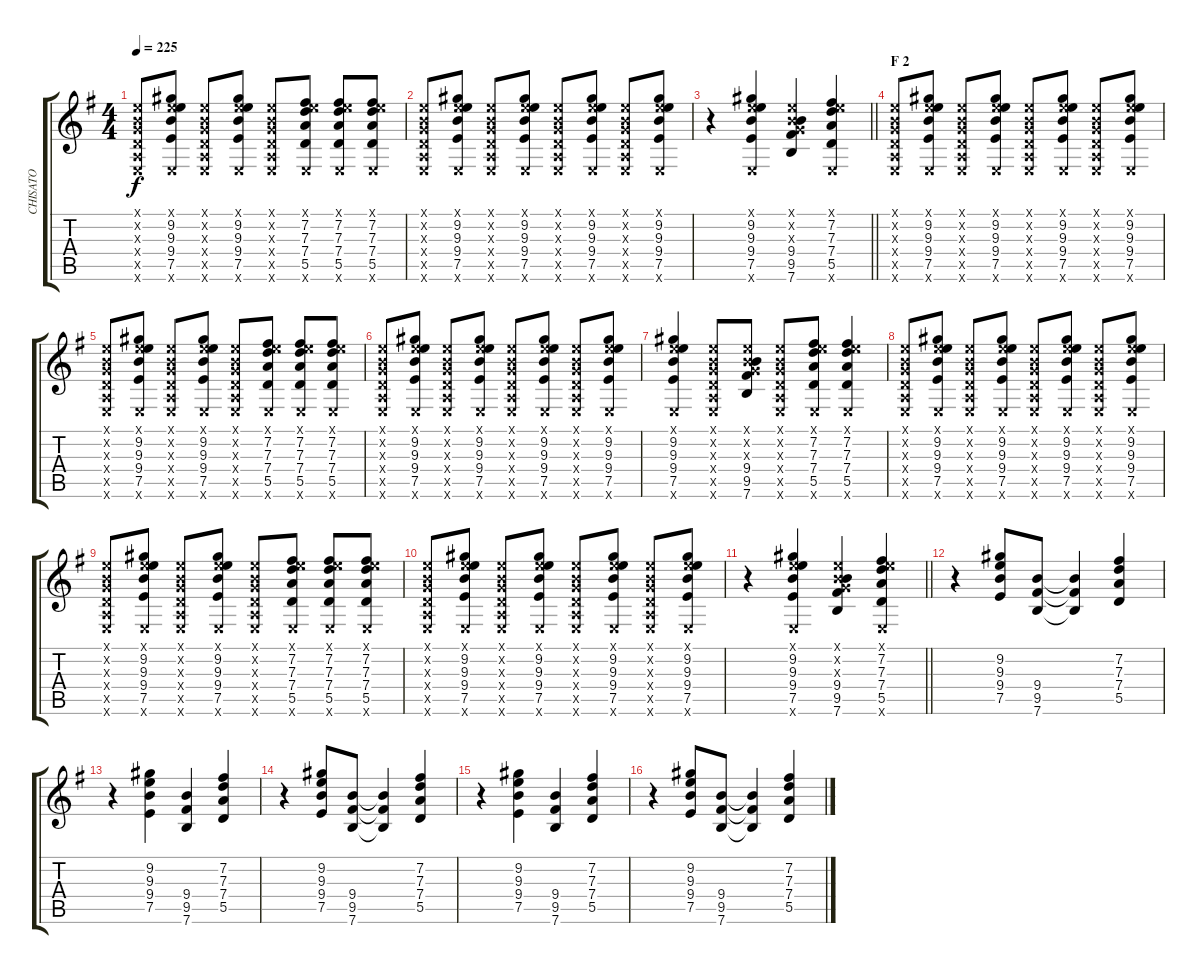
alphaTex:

\track ("CHISATO" "CHISATO") {instrument distortionguitar}
\staff {score tabs}
\tuning (E4 B3 G3 D3 A2 E2) {hide}
\ts (4 4)
\tempo 225
\clef g2
\ks g
(0.1{x} 0.2{x} 0.3{x} 0.4{x} 0.5{x} 0.6{x}).8{dy f} (0.1{x} 9.2 9.3 9.4 7.5 0.6{x}).8 (0.1{x} 0.2{x} 0.3{x} 0.4{x} 0.5{x} 0.6{x}).8 (0.1{x} 9.2 9.3 9.4 7.5 0.6{x}).8 (0.1{x} 0.2{x} 0.3{x} 0.4{x} 0.5{x} 0.6{x}).8 (0.1{x} 7.2 7.3 7.4 5.5 0.6{x}).8 (0.1{x} 7.2 7.3 7.4 5.5 0.6{x}).8 (0.1{x} 7.2 7.3 7.4 5.5 0.6{x}).8 |
(0.1{x} 0.2{x} 0.3{x} 0.4{x} 0.5{x} 0.6{x}).8 (0.1{x} 9.2 9.3 9.4 7.5 0.6{x}).8 (0.1{x} 0.2{x} 0.3{x} 0.4{x} 0.5{x} 0.6{x}).8 (0.1{x} 9.2 9.3 9.4 7.5 0.6{x}).8 (0.1{x} 0.2{x} 0.3{x} 0.4{x} 0.5{x} 0.6{x}).8 (0.1{x} 9.2 9.3 9.4 7.5 0.6{x}).8 (0.1{x} 0.2{x} 0.3{x} 0.4{x} 0.5{x} 0.6{x}).8 (0.1{x} 9.2 9.3 9.4 7.5 0.6{x}).8 |
\barLineRight lightlight
r.4 (0.1{x} 9.2 9.3 9.4 7.5 0.6{x}).4 (0.1{x} 0.2{x} 0.3{x} 9.4 9.5 7.6).4 (0.1{x} 7.2 7.3 7.4 5.5 0.6{x}).4 |
\section ("" "F 2")
(0.1{x} 0.2{x} 0.3{x} 0.4{x} 0.5{x} 0.6{x}).8 (0.1{x} 9.2 9.3 9.4 7.5 0.6{x}).8 (0.1{x} 0.2{x} 0.3{x} 0.4{x} 0.5{x} 0.6{x}).8 (0.1{x} 9.2 9.3 9.4 7.5 0.6{x}).8 (0.1{x} 0.2{x} 0.3{x} 0.4{x} 0.5{x} 0.6{x}).8 (0.1{x} 9.2 9.3 9.4 7.5 0.6{x}).8 (0.1{x} 0.2{x} 0.3{x} 0.4{x} 0.5{x} 0.6{x}).8 (0.1{x} 9.2 9.3 9.4 7.5 0.6{x}).8 |
(0.1{x} 0.2{x} 0.3{x} 0.4{x} 0.5{x} 0.6{x}).8 (0.1{x} 9.2 9.3 9.4 7.5 0.6{x}).8 (0.1{x} 0.2{x} 0.3{x} 0.4{x} 0.5{x} 0.6{x}).8 (0.1{x} 9.2 9.3 9.4 7.5 0.6{x}).8 (0.1{x} 0.2{x} 0.3{x} 0.4{x} 0.5{x} 0.6{x}).8 (0.1{x} 7.2 7.3 7.4 5.5 0.6{x}).8 (0.1{x} 7.2 7.3 7.4 5.5 0.6{x}).8 (0.1{x} 7.2 7.3 7.4 5.5 0.6{x}).8 |
(0.1{x} 0.2{x} 0.3{x} 0.4{x} 0.5{x} 0.6{x}).8 (0.1{x} 9.2 9.3 9.4 7.5 0.6{x}).8 (0.1{x} 0.2{x} 0.3{x} 0.4{x} 0.5{x} 0.6{x}).8 (0.1{x} 9.2 9.3 9.4 7.5 0.6{x}).8 (0.1{x} 0.2{x} 0.3{x} 0.4{x} 0.5{x} 0.6{x}).8 (0.1{x} 9.2 9.3 9.4 7.5 0.6{x}).8 (0.1{x} 0.2{x} 0.3{x} 0.4{x} 0.5{x} 0.6{x}).8 (0.1{x} 9.2 9.3 9.4 7.5 0.6{x}).8 |
(0.1{x} 9.2 9.3 9.4 7.5 0.6{x}).4 (0.1{x} 0.2{x} 0.3{x} 0.4{x} 0.5{x} 0.6{x}).8 (0.1{x} 0.2{x} 0.3{x} 9.4 9.5 7.6).8 (0.1{x} 0.2{x} 0.3{x} 0.4{x} 0.5{x} 0.6{x}).8 (0.1{x} 7.2 7.3 7.4 5.5 0.6{x}).8 (0.1{x} 7.2 7.3 7.4 5.5 0.6{x}).4 |
(0.1{x} 0.2{x} 0.3{x} 0.4{x} 0.5{x} 0.6{x}).8 (0.1{x} 9.2 9.3 9.4 7.5 0.6{x}).8 (0.1{x} 0.2{x} 0.3{x} 0.4{x} 0.5{x} 0.6{x}).8 (0.1{x} 9.2 9.3 9.4 7.5 0.6{x}).8 (0.1{x} 0.2{x} 0.3{x} 0.4{x} 0.5{x} 0.6{x}).8 (0.1{x} 9.2 9.3 9.4 7.5 0.6{x}).8 (0.1{x} 0.2{x} 0.3{x} 0.4{x} 0.5{x} 0.6{x}).8 (0.1{x} 9.2 9.3 9.4 7.5 0.6{x}).8 |
(0.1{x} 0.2{x} 0.3{x} 0.4{x} 0.5{x} 0.6{x}).8 (0.1{x} 9.2 9.3 9.4 7.5 0.6{x}).8 (0.1{x} 0.2{x} 0.3{x} 0.4{x} 0.5{x} 0.6{x}).8 (0.1{x} 9.2 9.3 9.4 7.5 0.6{x}).8 (0.1{x} 0.2{x} 0.3{x} 0.4{x} 0.5{x} 0.6{x}).8 (0.1{x} 7.2 7.3 7.4 5.5 0.6{x}).8 (0.1{x} 7.2 7.3 7.4 5.5 0.6{x}).8 (0.1{x} 7.2 7.3 7.4 5.5 0.6{x}).8 |
(0.1{x} 0.2{x} 0.3{x} 0.4{x} 0.5{x} 0.6{x}).8 (0.1{x} 9.2 9.3 9.4 7.5 0.6{x}).8 (0.1{x} 0.2{x} 0.3{x} 0.4{x} 0.5{x} 0.6{x}).8 (0.1{x} 9.2 9.3 9.4 7.5 0.6{x}).8 (0.1{x} 0.2{x} 0.3{x} 0.4{x} 0.5{x} 0.6{x}).8 (0.1{x} 9.2 9.3 9.4 7.5 0.6{x}).8 (0.1{x} 0.2{x} 0.3{x} 0.4{x} 0.5{x} 0.6{x}).8 (0.1{x} 9.2 9.3 9.4 7.5 0.6{x}).8 |
\barLineRight lightlight
r.4 (0.1{x} 9.2 9.3 9.4 7.5 0.6{x}).4 (0.1{x} 0.2{x} 0.3{x} 9.4 9.5 7.6).4 (0.1{x} 7.2 7.3 7.4 5.5 0.6{x}).4 |
r.4 (9.2 9.3 9.4 7.5).8 (9.4 9.5 7.6).8 (9.4{t} 9.5{t} 7.6{t}).4 (7.2 7.3 7.4 5.5).4 |
r.4 (9.2 9.3 9.4 7.5).4 (9.4 9.5 7.6).4 (7.2 7.3 7.4 5.5).4 |
r.4 (9.2 9.3 9.4 7.5).8 (9.4 9.5 7.6).8 (9.4{t} 9.5{t} 7.6{t}).4 (7.2 7.3 7.4 5.5).4 |
r.4 (9.2 9.3 9.4 7.5).4 (9.4 9.5 7.6).4 (7.2 7.3 7.4 5.5).4 |
r.4 (9.2 9.3 9.4 7.5).8 (9.4 9.5 7.6).8 (9.4{t} 9.5{t} 7.6{t}).4 (7.2 7.3 7.4 5.5).4
